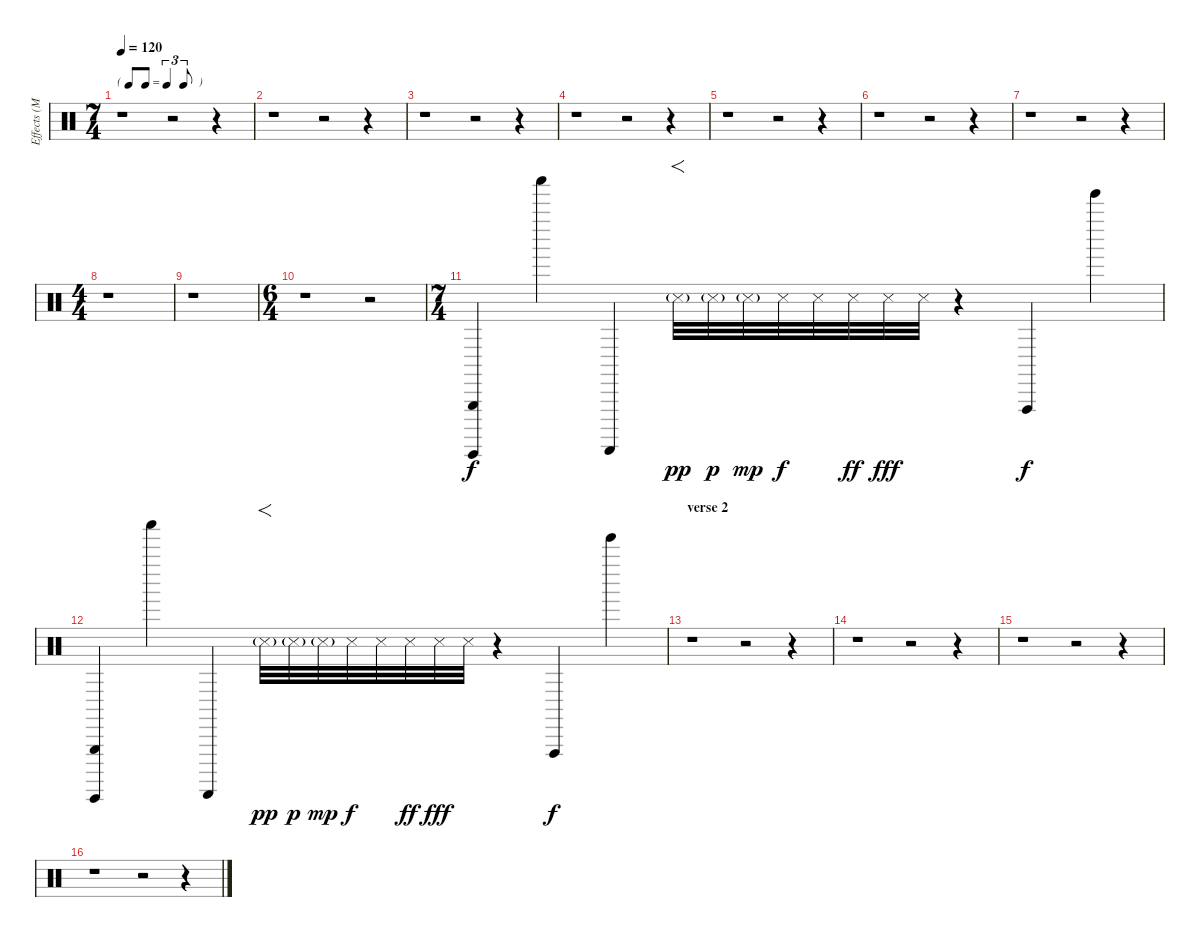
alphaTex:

\track ("Effects (Mason/Waters)" "Effects (M") {instrument percussion}
\staff {score}
\articulation defaults
\ts (7 4)
\tf triplet8th
\tempo 120
\clef neutral
\ks c
r.1{dy f} r.2 r.4 |
r.1 r.2 r.4 |
r.1 r.2 r.4 |
r.1 r.2 r.4 |
r.1 r.2 r.4 |
r.1 r.2 r.4 |
r.1 r.2 r.4 |
\ts (4 4)
r.1 |
r.1 |
\ts (6 4)
r.1 r.2 |
\ts (7 4)
("Triangle (hit)" "Guiro (hit)").4 "Shaker (hit)".4 "Guiro (scrap-return)".4 "Snare (side stick) 3"{g}.32{f dy pp} "Snare (side stick) 3"{g}.32{dy p} "Snare (side stick) 3"{g}.32{dy mp} "Snare (side stick) 3".32{dy f} "Snare (side stick) 3".32 "Snare (side stick) 3".32{dy ff} "Snare (side stick) 3".32{dy fff} "Snare (side stick) 3".32 r.4 "Vibraslap (hit)".4{dy f} "Tinkle Bell (hit)".4 |
("Triangle (hit)" "Guiro (hit)").4 "Shaker (hit)".4 "Guiro (scrap-return)".4 "Snare (side stick) 3"{g}.32{f dy pp} "Snare (side stick) 3"{g}.32{dy p} "Snare (side stick) 3"{g}.32{dy mp} "Snare (side stick) 3".32{dy f} "Snare (side stick) 3".32 "Snare (side stick) 3".32{dy ff} "Snare (side stick) 3".32{dy fff} "Snare (side stick) 3".32 r.4 "Vibraslap (hit)".4{dy f} "Tinkle Bell (hit)".4 |
\section ("" "verse 2")
r.1 r.2 r.4 |
r.1 r.2 r.4 |
r.1 r.2 r.4 |
r.1 r.2 r.4
